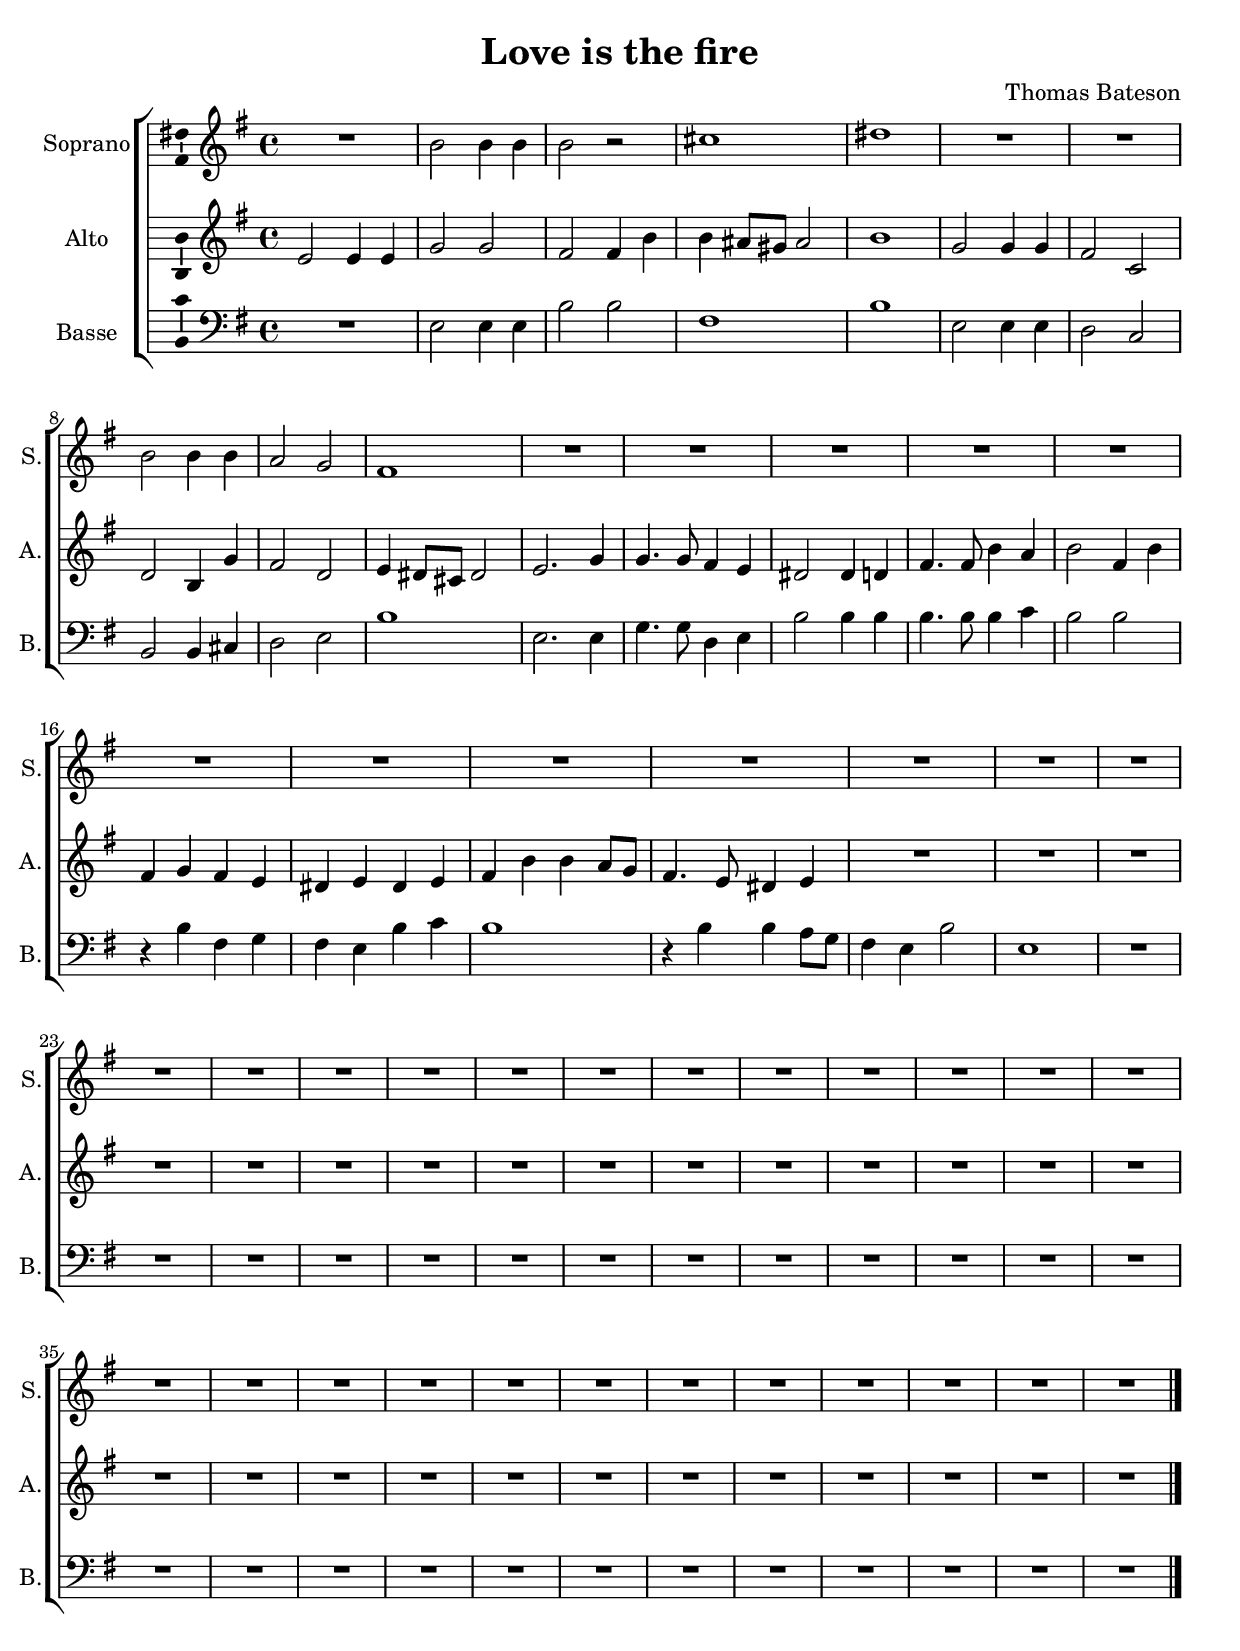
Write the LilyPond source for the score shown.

\version "2.14.2"
\language "italiano"

\paper {
  system-system-spacing #'padding = #5
}

\header {
  composer = "Thomas Bateson"
  title = "Love is the fire"
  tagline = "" % no footer
}

global = {
  \key mi \minor
  \time 4/4
  \tempo 4 = 120
  \set Score.tempoHideNote = ##t % hide tempo marking
}

crescendo = ^\markup { \italic { cresc. } }
sottoVoce = ^\markup { \italic { sotto voce } }

notesA = {
  R1 |
  si2 si4 si4 |
  si2 r2 |
  dod1 |
  red1 |
  R1*2 |
  si2 si4 si4 |
  la2 sol2 |
  fad1 |
  R1*36
  
  \bar "|."
}

notesB = {
  mi2 mi4 mi4
  |
  sol2 sol2 |
  fad2 fad4 si4 |
  si4 lad8 sold8 lad2 |
  si1 |
  sol2 sol4 sol4 |
  fad2 do2 |
  re2 si4 sol'4 |
  fad2 re2 |
  mi4 red8 dod8 red2 |
  mi2. sol4 |
  sol4. sol8 fad4 mi4 |
  red2 red4 re4 |
  fad4. fad8 si4 la4 |
  si2 fad4 si4 |
  fad4 sol4 fad4 mi4 |
  red4 mi4 red4 mi4 |
  fad4 si4 si4 la8 sol8 |
  fad4. mi8 red4 mi4 |
  R1*27
  
  \bar "|."
}

notesD = {
  R1 |
  mi,2 mi4 mi4 |
  si'2 si2 |
  fad1 |
  si1 |
  mi,2 mi4 mi4 |
  re2 do2 |
  si2 si4 dod4 |
  re2 mi2 |
  si'1 |
  mi,2. mi4 |
  sol4. sol8 re4 mi4 |
  si'2 si4 si4 |
  si4. si8 si4 do4 |
  si2 si2 |
  r4 si4 fad4 sol4 |
  fad4 mi4 si'4 do4 |
  si1 |
  r4 si4 si4 la8 sol8 |
  fad4 mi4 si'2 |
  mi,1 |
  R1*25
  
  \bar "|."
}

lyricsA = \lyricmode {

}

lyricsB = \lyricmode {

}

lyricsD = \lyricmode {

}

\score {
  \new ChoirStaff <<
    \new Staff <<
      \set Staff.midiInstrument = #"choir aahs"
      \new Voice = "Soprano" <<
        \global
        \set Staff.instrumentName = #"Soprano"
        \set Staff.shortInstrumentName = #"S."
        \relative do'' {
          \clef treble
          \notesA
        }
        \addlyrics {
          \lyricsA
        }
      >>
    >>
    \new Staff <<
      \set Staff.midiInstrument = #"choir aahs"
      \new Voice = "Alto" <<
        \global
        \set Staff.instrumentName = #"Alto"
        \set Staff.shortInstrumentName = #"A."
        \relative la' {
          \clef treble
          \notesB
        }
        \addlyrics {
          \lyricsB
        }
      >>
    >>
    \new Staff <<
      \set Staff.midiInstrument = #"choir aahs"
      \new Voice = "Basse" <<
        \global
        \set Staff.instrumentName = #"Basse"
        \set Staff.shortInstrumentName = #"B."
        \relative do' {
          \clef bass
          \notesD
        }
        \addlyrics {
          \lyricsD
        }
      >>
    >>
  >>

  \midi { }

  \layout {
    \context {
        \Voice
        \consists Ambitus_engraver % display ambitus
    }
  }
}